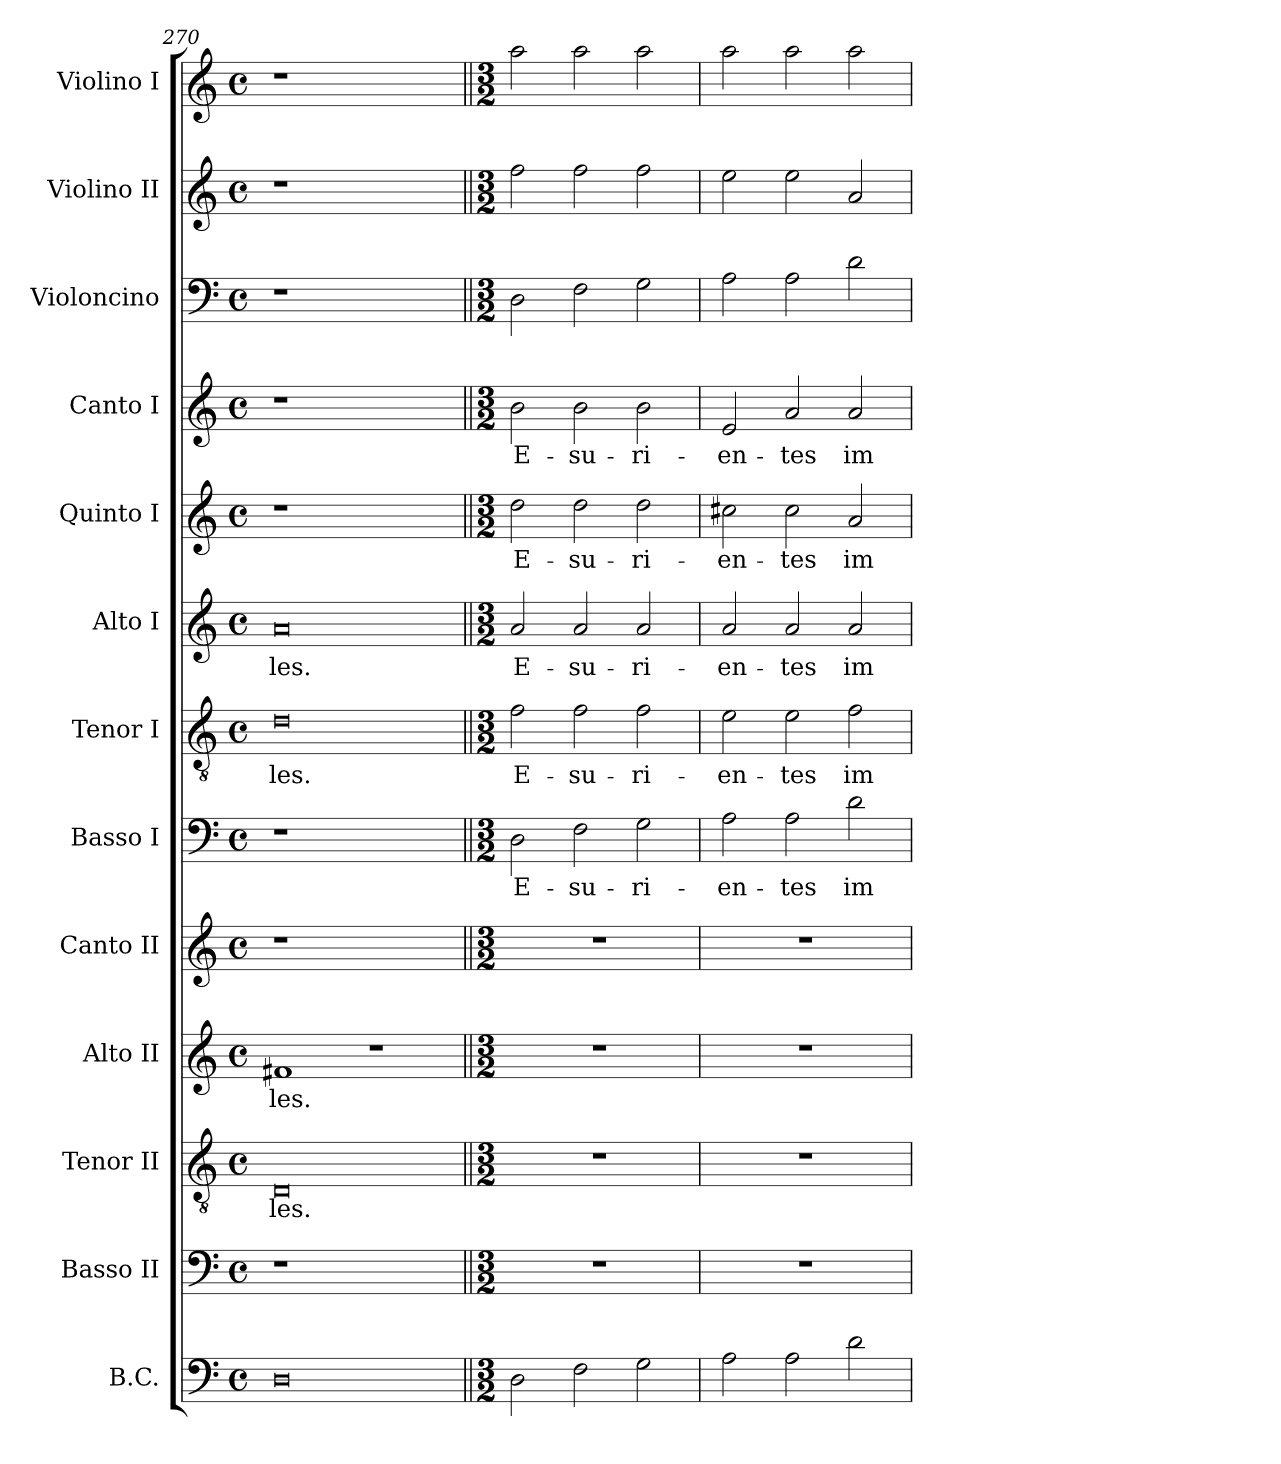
**kern	**kern	**kern	**text	**kern	**text	**kern	**kern	**text	**kern	**text	**kern	**text	**kern	**text	**kern	**text	**kern	**kern	**kern
*part13	*part12	*part11	*part11	*part10	*part10	*part9	*part8	*part8	*part7	*part7	*part6	*part6	*part5	*part5	*part4	*part4	*part3	*part2	*part1
*staff13	*staff12	*staff11	*staff11	*staff10	*staff10	*staff9	*staff8	*staff8	*staff7	*staff7	*staff6	*staff6	*staff5	*staff5	*staff4	*staff4	*staff3	*staff2	*staff1
*I"B.C.	*I"Basso II	*I"Tenor II	*	*I"Alto II	*	*I"Canto II	*I"Basso I	*	*I"Tenor I	*	*I"Alto I	*	*I"Quinto I	*	*I"Canto I	*	*I"Violoncino	*I"Violino II	*I"Violino I
*I'BC	*I'B 2	*I'T 2	*	*I'A 2	*	*I'C 2	*I'B 1	*	*I'T 1	*	*I'A 1	*	*I'Q 1	*	*I'C 1	*	*	*I'Vln. II	*I'Vln. I
*clefF4	*clefF4	*clefGv2	*	*clefG2	*	*clefG2	*clefF4	*	*clefGv2	*	*clefG2	*	*clefG2	*	*clefG2	*	*clefF4	*clefG2	*clefG2
*k[]	*k[]	*k[]	*	*k[]	*	*k[]	*k[]	*	*k[]	*	*k[]	*	*k[]	*	*k[]	*	*k[]	*k[]	*k[]
*C:	*C:	*C:	*	*C:	*	*C:	*C:	*	*C:	*	*C:	*	*C:	*	*C:	*	*C:	*C:	*C:
*M4/4	*M4/4	*M4/4	*	*M4/4	*	*M4/4	*M4/4	*	*M4/4	*	*M4/4	*	*M4/4	*	*M4/4	*	*M4/4	*M4/4	*M4/4
*met(c)	*met(c)	*met(c)	*	*met(c)	*	*met(c)	*met(c)	*	*met(c)	*	*met(c)	*	*met(c)	*	*met(c)	*	*met(c)	*met(c)	*met(c)
=270	=270	=270	=270	=270	=270	=270	=270	=270	=270	=270	=270	=270	=270	=270	=270	=270	=270	=270	=270
!	!	!	!LO:LY:b	!	!	!	!	!	!	!	!	!	!	!	!	!	!	!	!
!	!	!	!	!	!LO:LY:b	!	!	!	!	!	!	!	!	!	!	!	!	!	!
!	!	!	!	!	!	!	!	!	!	!LO:LY:b	!	!	!	!	!	!	!	!	!
!	!	!	!	!	!	!	!	!	!	!	!	!LO:LY:b	!	!	!	!	!	!	!
0D	1r	0D	-les.	1f#X	-les.	1r	1r	.	0d	-les.	0a	-les.	1r	.	1r	.	1r	1r	1r
.	1ryy	.	.	1r	.	1ryy	1ryy	.	.	.	.	.	1ryy	.	1ryy	.	1ryy	1ryy	1ryy
!!LO:PB:g=z
=271||	=271||	=271||	=271||	=271||	=271||	=271||	=271||	=271||	=271||	=271||	=271||	=271||	=271||	=271||	=271||	=271||	=271||	=271||	=271||
*M3/2	*M3/2	*M3/2	*	*M3/2	*	*M3/2	*M3/2	*	*M3/2	*	*M3/2	*	*M3/2	*	*M3/2	*	*M3/2	*M3/2	*M3/2
!	!	!	!	!	!	!	!	!LO:LY:b	!	!	!	!	!	!	!	!	!	!	!
!	!	!	!	!	!	!	!	!	!	!LO:LY:b	!	!	!	!	!	!	!	!	!
!	!	!	!	!	!	!	!	!	!	!	!	!LO:LY:b	!	!	!	!	!	!	!
!	!	!	!	!	!	!	!	!	!	!	!	!	!	!LO:LY:b	!	!	!	!	!
!	!	!	!	!	!	!	!	!	!	!	!	!	!	!	!	!LO:LY:b	!	!	!
2D\	1.r	1.r	.	1.r	.	1.r	2D\	E-	2f\	E-	2a/	E-	2dd\	E-	2b\	E-	2D\	2ff\	2aa\
!	!	!	!	!	!	!	!	!LO:LY:b	!	!	!	!	!	!	!	!	!	!	!
!	!	!	!	!	!	!	!	!	!	!LO:LY:b	!	!	!	!	!	!	!	!	!
!	!	!	!	!	!	!	!	!	!	!	!	!LO:LY:b	!	!	!	!	!	!	!
!	!	!	!	!	!	!	!	!	!	!	!	!	!	!LO:LY:b	!	!	!	!	!
!	!	!	!	!	!	!	!	!	!	!	!	!	!	!	!	!LO:LY:b	!	!	!
2F\	.	.	.	.	.	.	2F\	-su-	2f\	-su-	2a/	-su-	2dd\	-su-	2b\	-su-	2F\	2ff\	2aa\
!	!	!	!	!	!	!	!	!LO:LY:b	!	!	!	!	!	!	!	!	!	!	!
!	!	!	!	!	!	!	!	!	!	!LO:LY:b	!	!	!	!	!	!	!	!	!
!	!	!	!	!	!	!	!	!	!	!	!	!LO:LY:b	!	!	!	!	!	!	!
!	!	!	!	!	!	!	!	!	!	!	!	!	!	!LO:LY:b	!	!	!	!	!
!	!	!	!	!	!	!	!	!	!	!	!	!	!	!	!	!LO:LY:b	!	!	!
2G\	.	.	.	.	.	.	2G\	-ri-	2f\	-ri-	2a/	-ri-	2dd\	-ri-	2b\	-ri-	2G\	2ff\	2aa\
=272	=272	=272	=272	=272	=272	=272	=272	=272	=272	=272	=272	=272	=272	=272	=272	=272	=272	=272	=272
!	!	!	!	!	!	!	!	!LO:LY:b	!	!	!	!	!	!	!	!	!	!	!
!	!	!	!	!	!	!	!	!	!	!LO:LY:b	!	!	!	!	!	!	!	!	!
!	!	!	!	!	!	!	!	!	!	!	!	!LO:LY:b	!	!	!	!	!	!	!
!	!	!	!	!	!	!	!	!	!	!	!	!	!	!LO:LY:b	!	!	!	!	!
!	!	!	!	!	!	!	!	!	!	!	!	!	!	!	!	!LO:LY:b	!	!	!
2A\	1.r	1.r	.	1.r	.	1.r	2A\	-en-	2e\	-en-	2a/	-en-	2cc#X\	-en-	2e/	-en-	2A\	2ee\	2aa\
!	!	!	!	!	!	!	!	!LO:LY:b	!	!	!	!	!	!	!	!	!	!	!
!	!	!	!	!	!	!	!	!	!	!LO:LY:b	!	!	!	!	!	!	!	!	!
!	!	!	!	!	!	!	!	!	!	!	!	!LO:LY:b	!	!	!	!	!	!	!
!	!	!	!	!	!	!	!	!	!	!	!	!	!	!LO:LY:b	!	!	!	!	!
!	!	!	!	!	!	!	!	!	!	!	!	!	!	!	!	!LO:LY:b	!	!	!
2A\	.	.	.	.	.	.	2A\	-tes	2e\	-tes	2a/	-tes	2cc#\	-tes	2a/	-tes	2A\	2ee\	2aa\
!	!	!	!	!	!	!	!	!LO:LY:b	!	!	!	!	!	!	!	!	!	!	!
!	!	!	!	!	!	!	!	!	!	!LO:LY:b	!	!	!	!	!	!	!	!	!
!	!	!	!	!	!	!	!	!	!	!	!	!LO:LY:b	!	!	!	!	!	!	!
!	!	!	!	!	!	!	!	!	!	!	!	!	!	!LO:LY:b	!	!	!	!	!
!	!	!	!	!	!	!	!	!	!	!	!	!	!	!	!	!LO:LY:b	!	!	!
2d\	.	.	.	.	.	.	2d\	im-	2f\	im-	2a/	im-	2a/	im-	2a/	im-	2d\	2a/	2aa\
=	=	=	=	=	=	=	=	=	=	=	=	=	=	=	=	=	=	=	=
*-	*-	*-	*-	*-	*-	*-	*-	*-	*-	*-	*-	*-	*-	*-	*-	*-	*-	*-	*-
